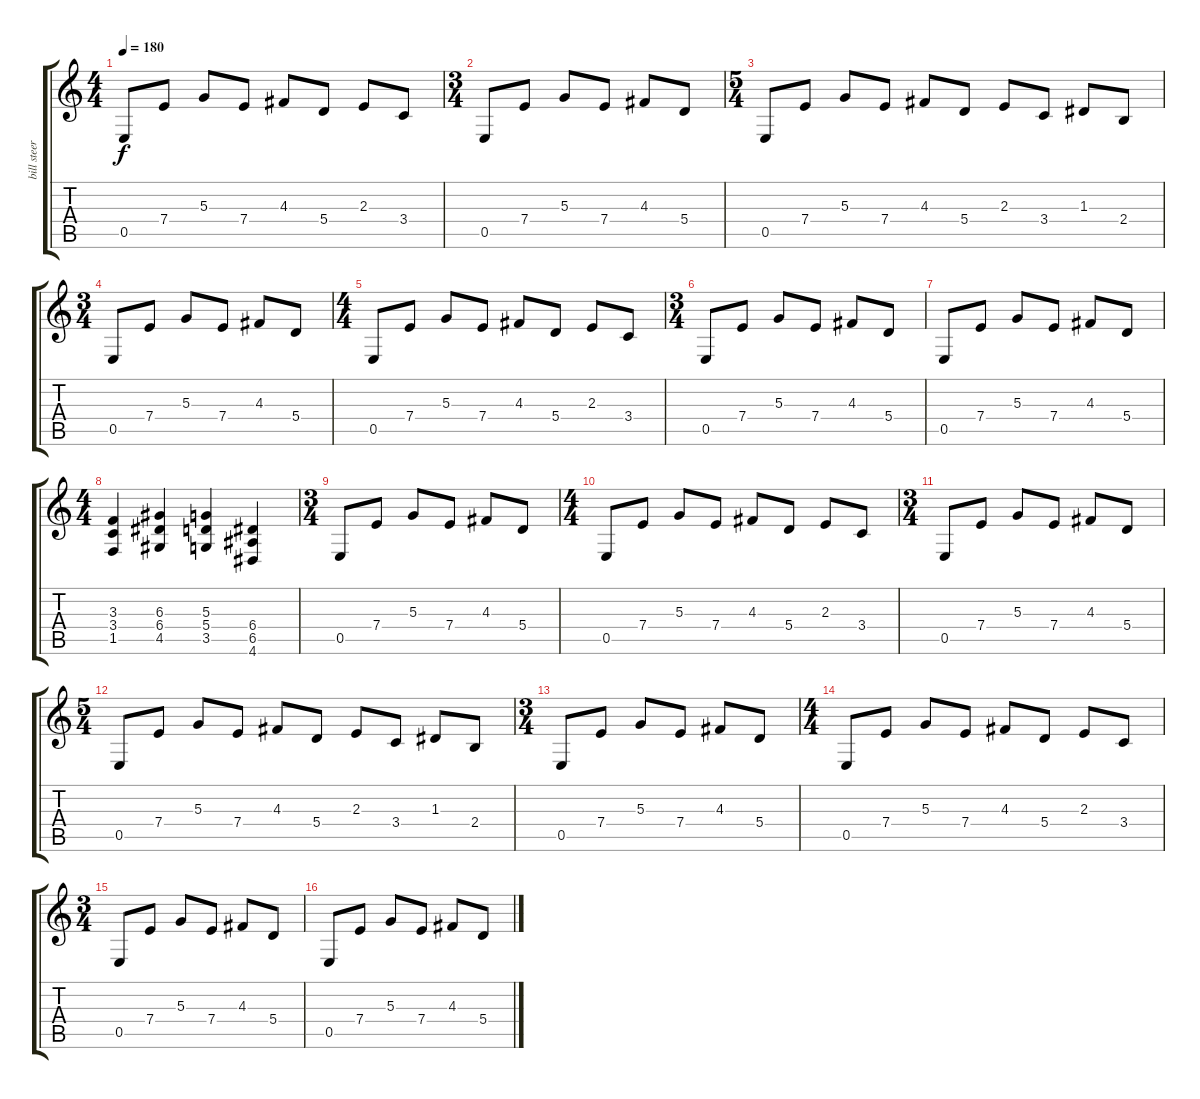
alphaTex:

\track ("bill steer" "bill steer") {instrument distortionguitar}
\staff {score tabs}
\tuning (B3 Gb3 D3 A2 E2 B1) {hide}
\ts (4 4)
\tempo 180
\clef g2
\ks c
0.5.8{dy f} 7.4.8 5.3.8 7.4.8 4.3.8 5.4.8 2.3.8 3.4.8 |
\ts (3 4)
0.5.8 7.4.8 5.3.8 7.4.8 4.3.8 5.4.8 |
\ts (5 4)
0.5.8 7.4.8 5.3.8 7.4.8 4.3.8 5.4.8 2.3.8 3.4.8 1.3.8 2.4.8 |
\ts (3 4)
0.5.8 7.4.8 5.3.8 7.4.8 4.3.8 5.4.8 |
\ts (4 4)
0.5.8 7.4.8 5.3.8 7.4.8 4.3.8 5.4.8 2.3.8 3.4.8 |
\ts (3 4)
0.5.8 7.4.8 5.3.8 7.4.8 4.3.8 5.4.8 |
0.5.8 7.4.8 5.3.8 7.4.8 4.3.8 5.4.8 |
\ts (4 4)
(3.3 3.4 1.5).4 (6.3 6.4 4.5).4 (5.3 5.4 3.5).4 (6.4 6.5 4.6).4 |
\ts (3 4)
0.5.8 7.4.8 5.3.8 7.4.8 4.3.8 5.4.8 |
\ts (4 4)
0.5.8 7.4.8 5.3.8 7.4.8 4.3.8 5.4.8 2.3.8 3.4.8 |
\ts (3 4)
0.5.8 7.4.8 5.3.8 7.4.8 4.3.8 5.4.8 |
\ts (5 4)
0.5.8 7.4.8 5.3.8 7.4.8 4.3.8 5.4.8 2.3.8 3.4.8 1.3.8 2.4.8 |
\ts (3 4)
0.5.8 7.4.8 5.3.8 7.4.8 4.3.8 5.4.8 |
\ts (4 4)
0.5.8 7.4.8 5.3.8 7.4.8 4.3.8 5.4.8 2.3.8 3.4.8 |
\ts (3 4)
0.5.8 7.4.8 5.3.8 7.4.8 4.3.8 5.4.8 |
0.5.8 7.4.8 5.3.8 7.4.8 4.3.8 5.4.8
